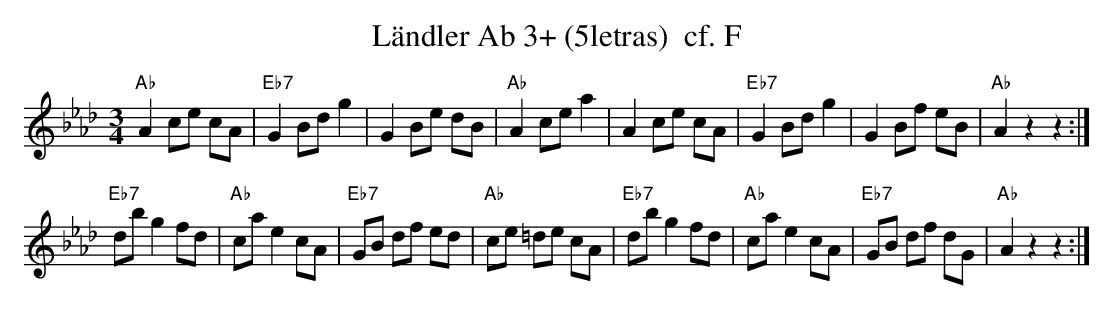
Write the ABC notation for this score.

X:1
T:L\"andler Ab 3+ (5letras)  cf. F
M:3/4
L:1/8
K:Abmaj%%MIDI gchordon
"Ab"A2 ce cA | "Eb7"G2Bdg2 | G2Be dB | "Ab"A2cea2 | A2 ce cA | "Eb7"G2Bdg2 | G2Bf eB | "Ab"A2z2z2 :|
"Eb7"dbg2fd | "Ab"cae2cA | "Eb7"GB df ed | "Ab"ce =de cA | "Eb7"dbg2fd | "Ab"cae2cA | "Eb7"GB df dG | "Ab"A2z2z2 :|
